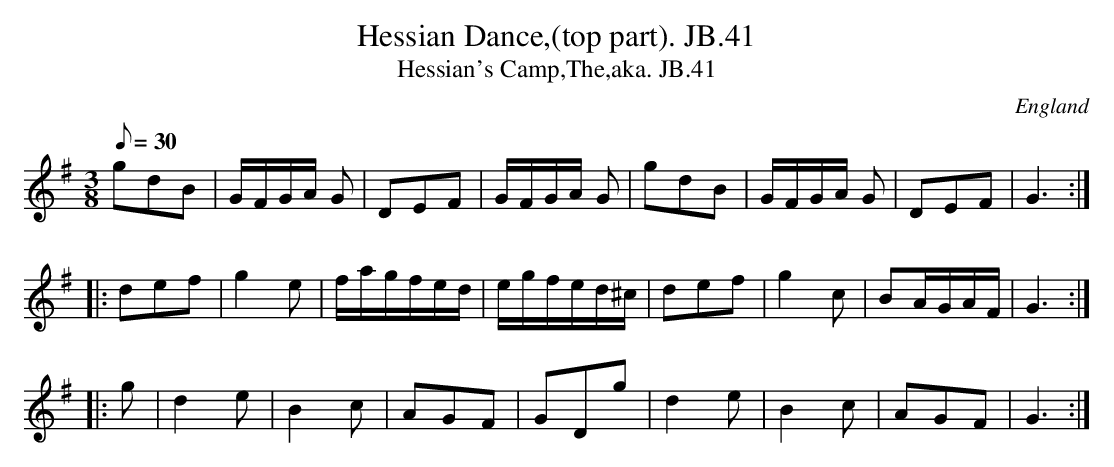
X:1
T:Hessian Dance,(top part). JB.41
T:Hessian's Camp,The,aka. JB.41
M:3/8
L:1/8
Q:30
O:England
K:G
gdB|G/F/G/A/ G|DEF|G/F/G/A/ G|gdB|G/F/G/A/ G|DEF|G3:|!
|:def|g2e|f/a/g/f/e/d/|e/g/f/e/d/^c/|def|g2c|BA/G/A/F/|G3:|!
|:g|d2e|B2c |AGF|GDg|d2e|B2c|AGF|G3:|]
